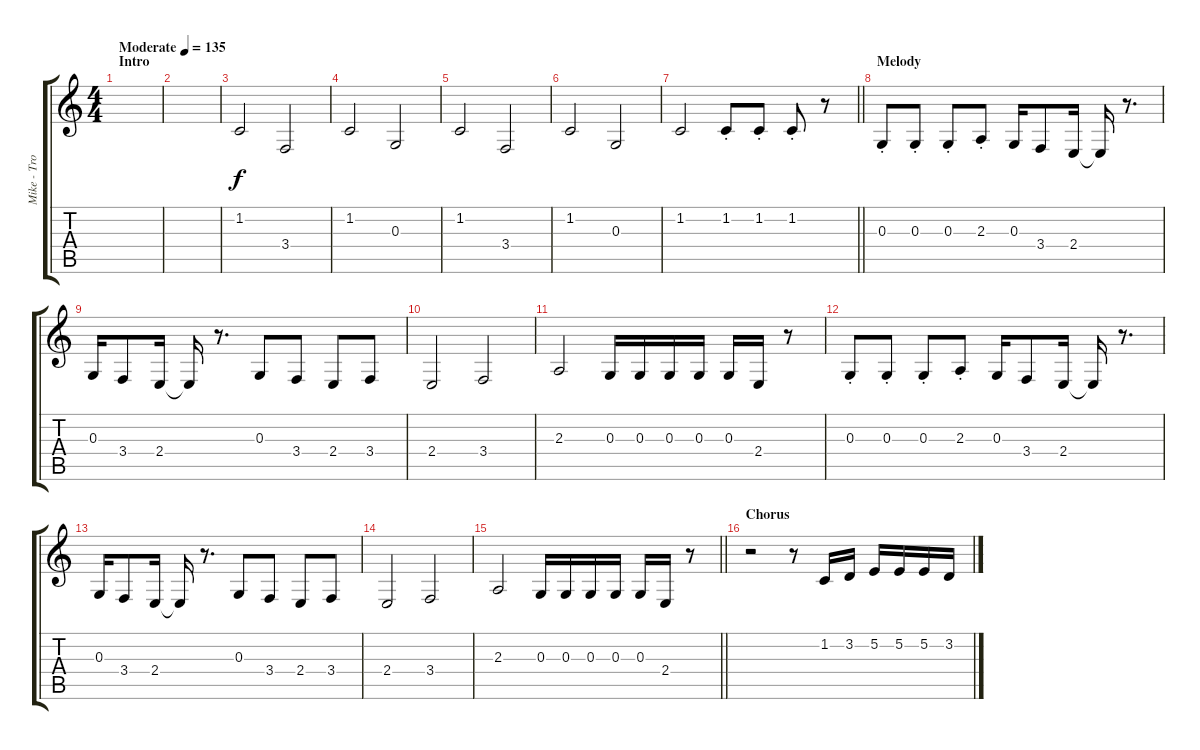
\track ("Mike - Trombone" "Mike - Tro") {instrument trombone}
\staff {score tabs}
\tuning (E4 B3 G3 D3 A2 E2) {hide}
\ts (4 4)
\section ("" "Intro")
\tempo (135 "Moderate")
\clef g2
\ks c
|
|
1.2.2 3.4.2 |
1.2.2 0.3.2 |
1.2.2 3.4.2 |
1.2.2 0.3.2 |
\barLineRight lightlight
1.2.2 1.2{st}.8 1.2{st}.8 1.2{st}.8 r.8 |
\section ("" "Melody")
0.3{st}.8 0.3{st}.8 0.3{st}.8 2.3{st}.8 0.3.16 3.4.8 2.4.16 2.4{t}.16 r.8{d} |
0.3.16 3.4.8 2.4.16 2.4{t}.16 r.8{d} 0.3.8 3.4.8 2.4.8 3.4.8 |
2.4.2 3.4.2 |
2.3.2 0.3.16 0.3.16 0.3.16 0.3.16 0.3.16 2.4.16 r.8 |
0.3{st}.8 0.3{st}.8 0.3{st}.8 2.3{st}.8 0.3.16 3.4.8 2.4.16 2.4{t}.16 r.8{d} |
0.3.16 3.4.8 2.4.16 2.4{t}.16 r.8{d} 0.3.8 3.4.8 2.4.8 3.4.8 |
2.4.2 3.4.2 |
\barLineRight lightlight
2.3.2 0.3.16 0.3.16 0.3.16 0.3.16 0.3.16 2.4.16 r.8 |
\section ("" "Chorus")
r.2 r.8 1.2.16 3.2.16 5.2.16 5.2.16 5.2.16 3.2.16
